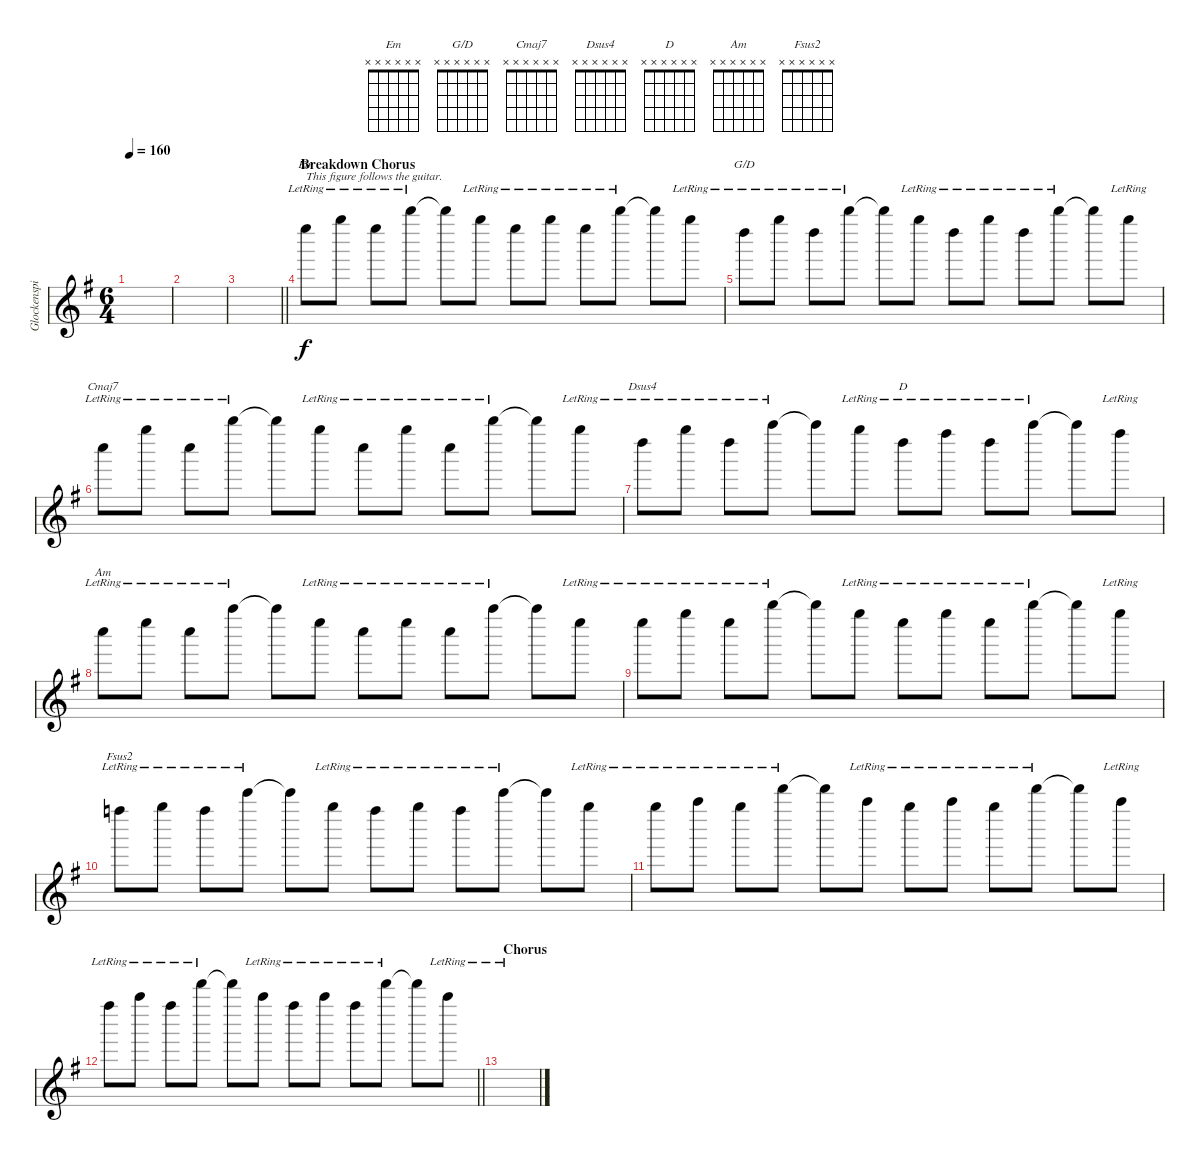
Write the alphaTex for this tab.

\track ("Glockenspiel" "Glockenspi") {instrument glockenspiel}
\staff {score}
\tuning (E7 B6 G6 D6 A5 E5) {hide}
\chord ("Em" x x x x x x)
\chord ("G/D" x x x x x x)
\chord ("Cmaj7" x x x x x x)
\chord ("Dsus4" x x x x x x)
\chord ("D" x x x x x x)
\chord ("Am" x x x x x x)
\chord ("Fsus2" x x x x x x)
\ts (6 4)
\tempo 160
\clef g2
\ks g
|
|
\barLineRight lightlight
|
\section ("" "Breakdown Chorus")
9.3{lr}.8{ch "Em" txt "This figure follows the guitar."} 8.2{lr}.8 9.3{lr}.8 7.1{lr}.8 7.1{t}.8 8.2{lr}.8 9.3{lr}.8 8.2{lr}.8 9.3{lr}.8 7.1{lr}.8 7.1{t}.8 8.2{lr}.8 |
7.3{lr}.8{ch "G/D"} 8.2{lr}.8 7.3{lr}.8 7.1{lr}.8 7.1{t}.8 8.2{lr}.8 7.3{lr}.8 8.2{lr}.8 7.3{lr}.8 7.1{lr}.8 7.1{t}.8 8.2{lr}.8 |
5.3{lr}.8{ch "Cmaj7"} 8.2{lr}.8 5.3{lr}.8 7.1{lr}.8 7.1{t}.8 8.2{lr}.8 5.3{lr}.8 8.2{lr}.8 5.3{lr}.8 7.1{lr}.8 7.1{t}.8 8.2{lr}.8 |
7.3{lr}.8{ch "Dsus4"} 8.2{lr}.8 7.3{lr}.8 5.1{lr}.8 5.1{t}.8 8.2{lr}.8 7.3{lr}.8{ch "D"} 7.2{lr}.8 7.3{lr}.8 5.1{lr}.8 5.1{t}.8 7.2{lr}.8 |
5.3{lr}.8{ch "Am"} 5.2{lr}.8 5.3{lr}.8 5.1{lr}.8 5.1{t}.8 5.2{lr}.8 5.3{lr}.8 5.2{lr}.8 5.3{lr}.8 5.1{lr}.8 5.1{t}.8 5.2{lr}.8 |
9.3{lr}.8 8.2{lr}.8 9.3{lr}.8 7.1{lr}.8 7.1{t}.8 8.2{lr}.8 9.3{lr}.8 8.2{lr}.8 9.3{lr}.8 7.1{lr}.8 7.1{t}.8 8.2{lr}.8 |
10.3{lr}.8{ch "Fsus2"} 8.2{lr}.8 10.3{lr}.8 8.1{lr}.8 8.1{t}.8 8.2{lr}.8 10.3{lr}.8 8.2{lr}.8 10.3{lr}.8 8.1{lr}.8 8.1{t}.8 8.2{lr}.8 |
12.3{lr}.8 10.2{lr}.8 12.3{lr}.8 10.1{lr}.8 10.1{t}.8 10.2{lr}.8 12.3{lr}.8 10.2{lr}.8 12.3{lr}.8 10.1{lr}.8 10.1{t}.8 10.2{lr}.8 |
\barLineRight lightlight
11.3{lr}.8 10.2{lr}.8 11.3{lr}.8 10.1{lr}.8 10.1{t}.8 10.2{lr}.8 11.3{lr}.8 10.2{lr}.8 11.3{lr}.8 10.1{lr}.8 10.1{t}.8 10.2{lr}.8 |
\section ("" "Chorus")
